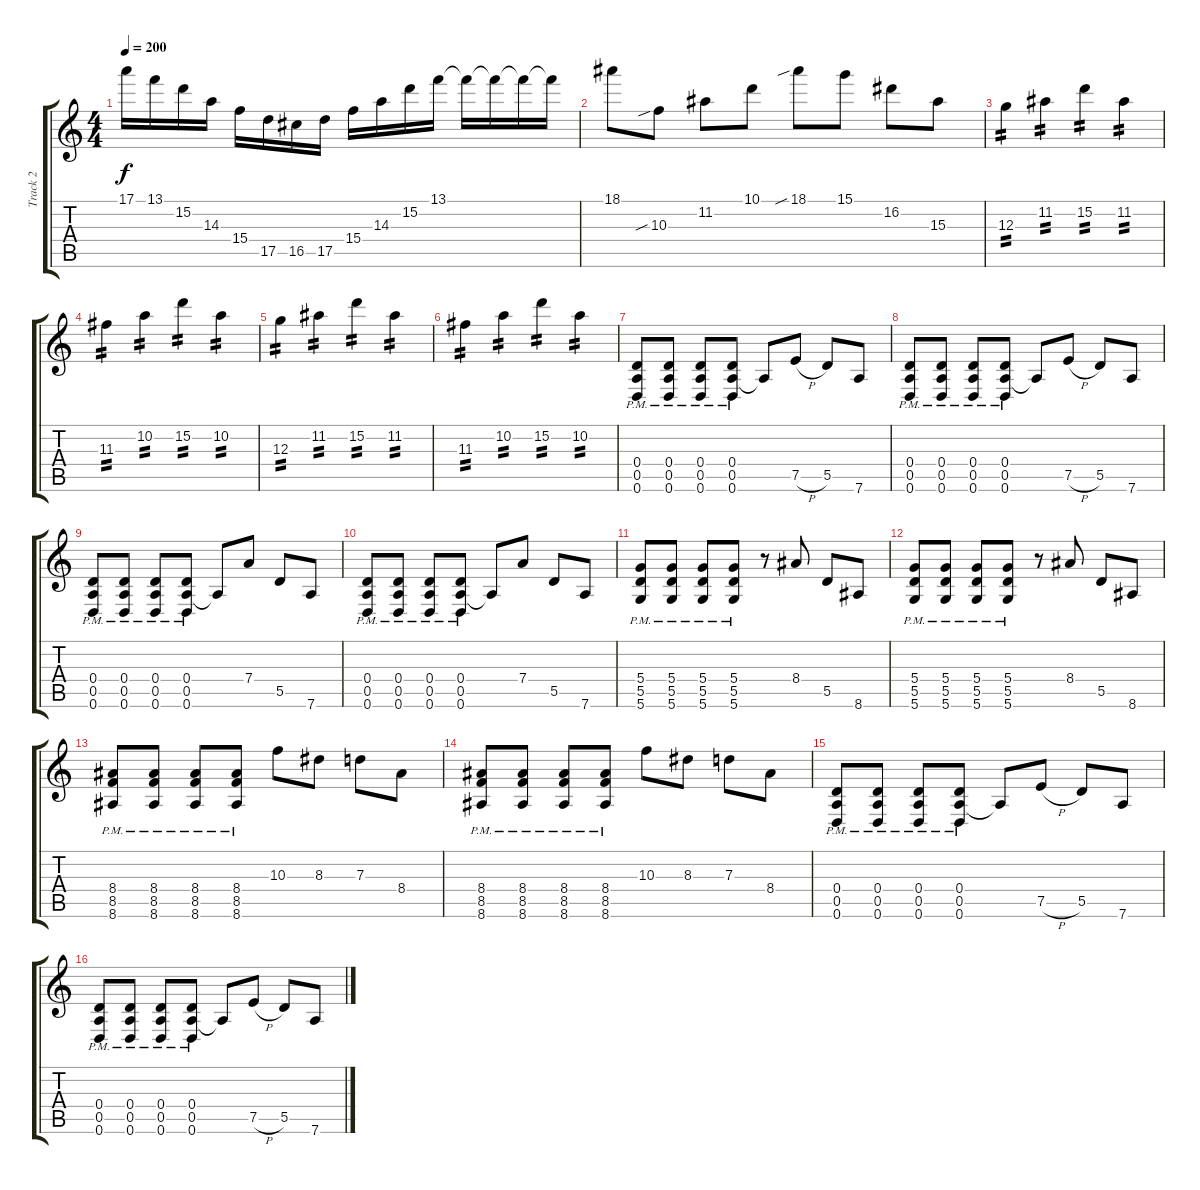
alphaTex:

\track ("Track 2" "Track 2") {instrument distortionguitar}
\staff {score tabs}
\tuning (E4 B3 G3 D3 A2 D2) {hide}
\ts (4 4)
\tempo 200
\clef g2
\ks c
17.1.16{dy f} 13.1.16 15.2.16 14.3.16 15.4.16 17.5.16 16.5.16 17.5.16 15.4.16 14.3.16 15.2.16 13.1.16 13.1{t}.16 13.1{t}.16 13.1{t}.16 13.1{t}.16 |
18.1.8 10.3{sib}.8 11.2.8 10.1.8 18.1{sib}.8 15.1.8 16.2.8 15.3.8 |
12.3.4{tp 2} 11.2.4{tp 2} 15.2.4{tp 2} 11.2.4{tp 2} |
11.3.4{tp 2} 10.2.4{tp 2} 15.2.4{tp 2} 10.2.4{tp 2} |
12.3.4{tp 2} 11.2.4{tp 2} 15.2.4{tp 2} 11.2.4{tp 2} |
11.3.4{tp 2} 10.2.4{tp 2} 15.2.4{tp 2} 10.2.4{tp 2} |
(0.4{pm} 0.5 0.6).8 (0.4{pm} 0.5 0.6).8 (0.4{pm} 0.5 0.6).8 (0.4{pm} 0.5 0.6).8 0.5{t}.8 7.5{h}.8 5.5.8 7.6.8 |
(0.4{pm} 0.5 0.6).8 (0.4{pm} 0.5 0.6).8 (0.4{pm} 0.5 0.6).8 (0.4{pm} 0.5 0.6).8 0.5{t}.8 7.5{h}.8 5.5.8 7.6.8 |
(0.4{pm} 0.5 0.6).8 (0.4{pm} 0.5 0.6).8 (0.4{pm} 0.5 0.6).8 (0.4{pm} 0.5 0.6).8 0.5{t}.8 7.4.8 5.5.8 7.6.8 |
(0.4{pm} 0.5 0.6).8 (0.4{pm} 0.5 0.6).8 (0.4{pm} 0.5 0.6).8 (0.4{pm} 0.5 0.6).8 0.5{t}.8 7.4.8 5.5.8 7.6.8 |
(5.4{pm} 5.5 5.6).8 (5.4{pm} 5.5 5.6).8 (5.4{pm} 5.5 5.6).8 (5.4{pm} 5.5 5.6).8 r.8 8.4.8 5.5.8 8.6.8 |
(5.4{pm} 5.5 5.6).8 (5.4{pm} 5.5 5.6).8 (5.4{pm} 5.5 5.6).8 (5.4{pm} 5.5 5.6).8 r.8 8.4.8 5.5.8 8.6.8 |
(8.4{pm} 8.5 8.6).8 (8.4{pm} 8.5 8.6).8 (8.4{pm} 8.5 8.6).8 (8.4{pm} 8.5 8.6).8 10.3.8 8.3.8 7.3.8 8.4.8 |
(8.4{pm} 8.5 8.6).8 (8.4{pm} 8.5 8.6).8 (8.4{pm} 8.5 8.6).8 (8.4{pm} 8.5 8.6).8 10.3.8 8.3.8 7.3.8 8.4.8 |
(0.4{pm} 0.5 0.6).8 (0.4{pm} 0.5 0.6).8 (0.4{pm} 0.5 0.6).8 (0.4{pm} 0.5 0.6).8 0.5{t}.8 7.5{h}.8 5.5.8 7.6.8 |
(0.4{pm} 0.5 0.6).8 (0.4{pm} 0.5 0.6).8 (0.4{pm} 0.5 0.6).8 (0.4{pm} 0.5 0.6).8 0.5{t}.8 7.5{h}.8 5.5.8 7.6.8
